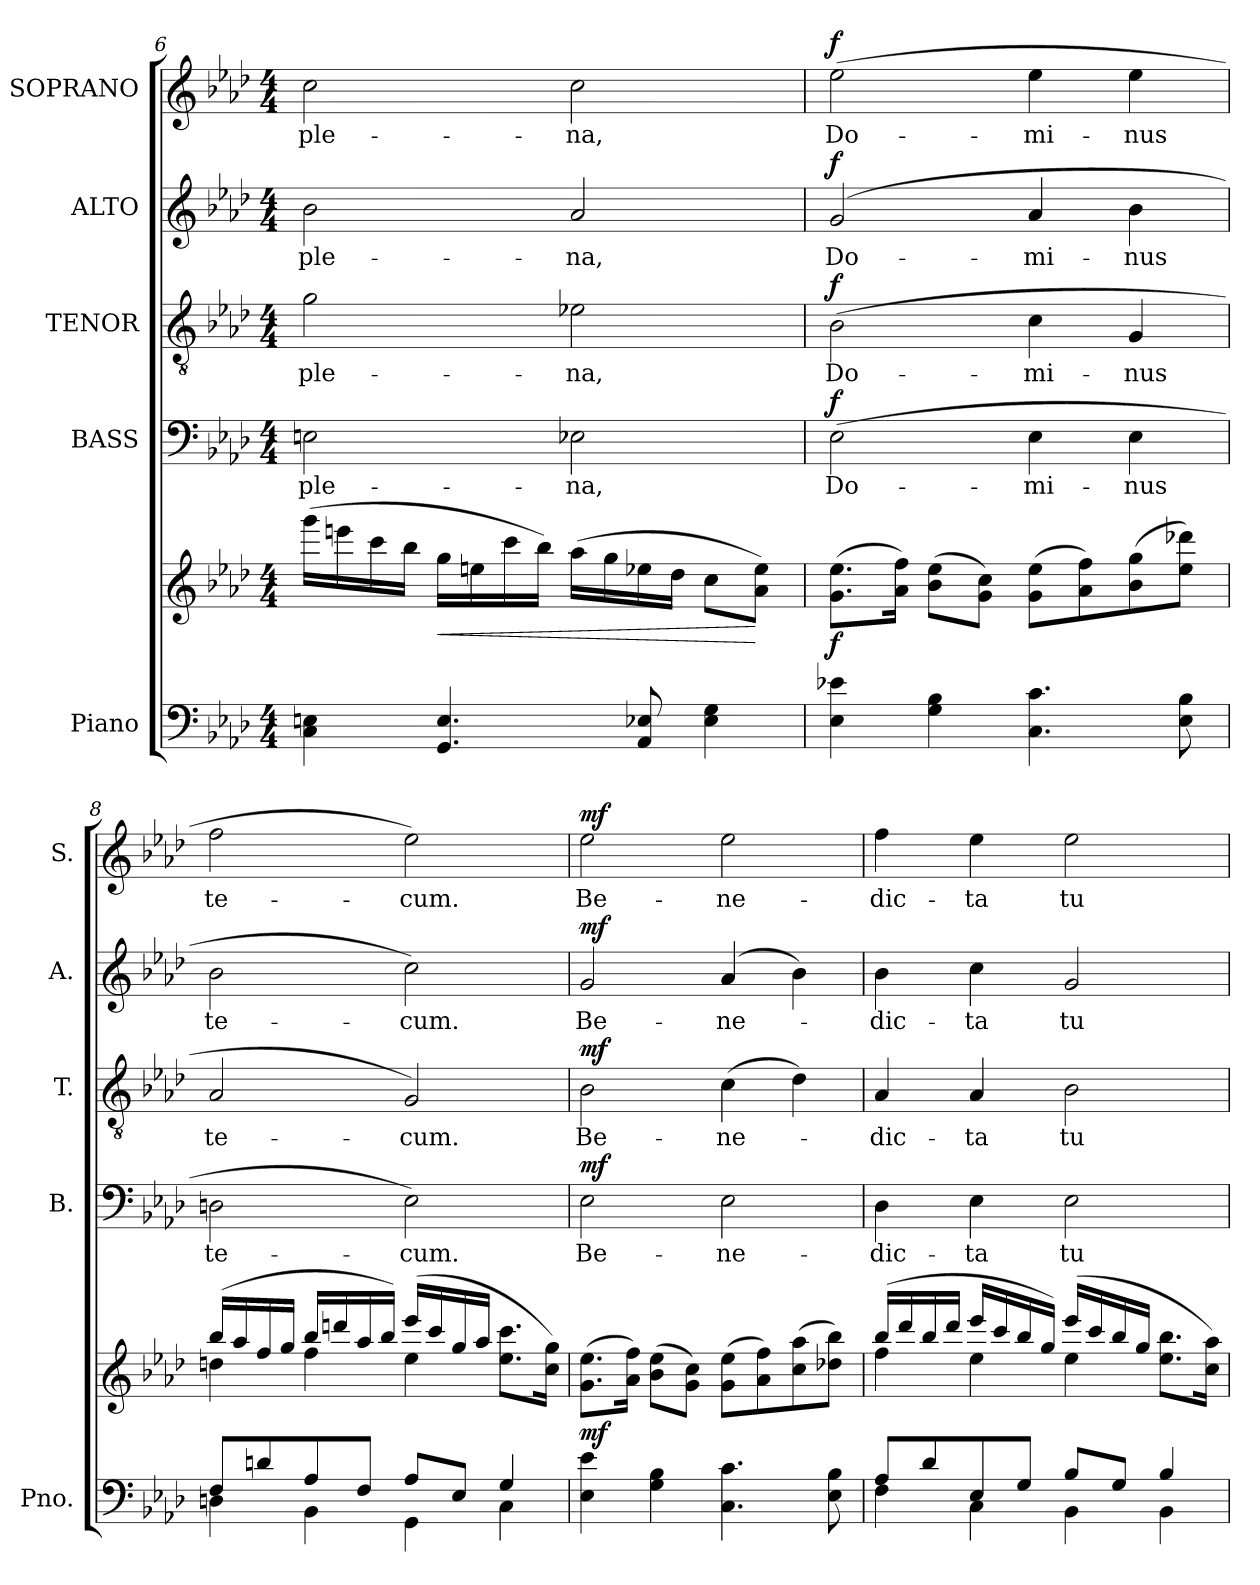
**kern	**kern	**dynam	**kern	**text	**dynam	**kern	**text	**dynam	**kern	**text	**dynam	**kern	**text	**dynam
*part5	*part5	*part5	*part4	*part4	*part4	*part3	*part3	*part3	*part2	*part2	*part2	*part1	*part1	*part1
*staff6	*staff5	*staff5/6	*staff4	*staff4	*staff4	*staff3	*staff3	*staff3	*staff2	*staff2	*staff2	*staff1	*staff1	*staff1
*I"Piano	*	*	*I"BASS	*	*	*I"TENOR	*	*	*I"ALTO	*	*	*I"SOPRANO	*	*
*I'Pno.	*	*	*I'B.	*	*	*I'T.	*	*	*I'A.	*	*	*I'S.	*	*
*clefF4	*clefG2	*	*clefF4	*	*	*clefGv2	*	*	*clefG2	*	*	*clefG2	*	*
*	*	*	*	*	*	*ITrd7c12	*	*	*	*	*	*	*	*
*k[b-e-a-d-]	*k[b-e-a-d-]	*	*k[b-e-a-d-]	*	*	*k[b-e-a-d-]	*	*	*k[b-e-a-d-]	*	*	*k[b-e-a-d-]	*	*
*f:	*f:	*	*f:	*	*	*f:	*	*	*f:	*	*	*f:	*	*
*M4/4	*M4/4	*	*M4/4	*	*	*M4/4	*	*	*M4/4	*	*	*M4/4	*	*
=6	=6	=6	=6	=6	=6	=6	=6	=6	=6	=6	=6	=6	=6	=6
!	!	!	!	!LO:LY:b:color=#000000	!	!	!	!	!	!	!	!	!	!
!	!	!	!	!	!	!	!LO:LY:b:color=#000000	!	!	!	!	!	!	!
!	!	!	!	!	!	!	!	!	!	!LO:LY:b:color=#000000	!	!	!	!
!	!	!	!	!	!	!	!	!	!	!	!	!	!LO:LY:b:color=#000000	!
4Ci\ 4Eni	(16gggi\LL	.	2Eni\	ple-	.	2Gi\	ple-	.	2b-i\	ple-	.	2cci\	ple-	.
.	16eeeni\	.	.	.	.	.	.	.	.	.	.	.	.	.
.	16ccci\	.	.	.	.	.	.	.	.	.	.	.	.	.
.	16bb-i\JJ	.	.	.	.	.	.	.	.	.	.	.	.	.
!	!	!LO:HP:b	!	!	!	!	!	!	!	!	!	!	!	!
4.GGi/ 4.Ei	16ggi\LL	<	.	.	.	.	.	.	.	.	.	.	.	.
.	16eeni\	.	.	.	.	.	.	.	.	.	.	.	.	.
.	16ccci\	.	.	.	.	.	.	.	.	.	.	.	.	.
.	16bb-i\JJ)	.	.	.	.	.	.	.	.	.	.	.	.	.
!	!	!	!	!LO:LY:b:color=#000000	!	!	!	!	!	!	!	!	!	!
!	!	!	!	!	!	!	!LO:LY:b:color=#000000	!	!	!	!	!	!	!
!	!	!	!	!	!	!	!	!	!	!LO:LY:b:color=#000000	!	!	!	!
!	!	!	!	!	!	!	!	!	!	!	!	!	!LO:LY:b:color=#000000	!
.	(16aa-i\LL	.	2E-Xi\	-na,	.	2E-Xi\	-na,	.	2a-i/	-na,	.	2cci\	-na,	.
.	16ggi\	.	.	.	.	.	.	.	.	.	.	.	.	.
8AA-i/ 8E-Xi	16ee-Xi\	.	.	.	.	.	.	.	.	.	.	.	.	.
.	16dd-i\JJ	.	.	.	.	.	.	.	.	.	.	.	.	.
4E-i\ 4Gi	8cci\L	.	.	.	.	.	.	.	.	.	.	.	.	.
.	8a-i\ 8ee-iJ)	[	.	.	.	.	.	.	.	.	.	.	.	.
=7	=7	=7	=7	=7	=7	=7	=7	=7	=7	=7	=7	=7	=7	=7
!	!	!	!	!LO:LY:b:color=#000000	!	!	!	!	!	!	!	!	!	!
!	!	!	!	!	!	!	!LO:LY:b:color=#000000	!	!	!	!	!	!	!
!	!	!	!	!	!	!	!	!	!	!LO:LY:b:color=#000000	!	!	!	!
!	!	!	!	!	!	!	!	!	!	!	!	!	!LO:LY:b:color=#000000	!
4E-i\ 4e-Xi	(8.gi\ 8.ee-iL	f	(2E-i\	Do-	f	(2BB-i\	Do-	f	(2gi/	Do-	f	(2ee-i\	Do-	f
.	16a-i\ 16ffiJk)	.	.	.	.	.	.	.	.	.	.	.	.	.
4Gi\ 4B-i	(8b-i\ 8ee-iL	.	.	.	.	.	.	.	.	.	.	.	.	.
.	8gi\ 8cciJ)	.	.	.	.	.	.	.	.	.	.	.	.	.
!	!	!	!	!LO:LY:b:color=#000000	!	!	!	!	!	!	!	!	!	!
!	!	!	!	!	!	!	!LO:LY:b:color=#000000	!	!	!	!	!	!	!
!	!	!	!	!	!	!	!	!	!	!LO:LY:b:color=#000000	!	!	!	!
!	!	!	!	!	!	!	!	!	!	!	!	!	!LO:LY:b:color=#000000	!
4.Ci\ 4.ci	(8gi\ 8ee-iL	.	4E-i\	-mi-	.	4Ci\	-mi-	.	4a-i/	-mi-	.	4ee-i\	-mi-	.
.	8a-i\ 8ffi)	.	.	.	.	.	.	.	.	.	.	.	.	.
!	!	!	!	!LO:LY:b:color=#000000	!	!	!	!	!	!	!	!	!	!
!	!	!	!	!	!	!	!LO:LY:b:color=#000000	!	!	!	!	!	!	!
!	!	!	!	!	!	!	!	!	!	!LO:LY:b:color=#000000	!	!	!	!
!	!	!	!	!	!	!	!	!	!	!	!	!	!LO:LY:b:color=#000000	!
.	(8b-i\ 8ggi	.	4E-i\	-nus	.	4GGi/	-nus	.	4b-i\	-nus	.	4ee-i\	-nus	.
8E-i\ 8B-i	8ee-i\ 8ddd-XiJ)	.	.	.	.	.	.	.	.	.	.	.	.	.
!!LO:PB:g=z
=8	=8	=8	=8	=8	=8	=8	=8	=8	=8	=8	=8	=8	=8	=8
*^	*^	*	*	*	*	*	*	*	*	*	*	*	*	*
!	!	!	!	!	!	!LO:LY:b:color=#000000	!	!	!	!	!	!	!	!	!	!
!	!	!	!	!	!	!	!	!	!LO:LY:b:color=#000000	!	!	!	!	!	!	!
!	!	!	!	!	!	!	!	!	!	!	!	!LO:LY:b:color=#000000	!	!	!	!
!	!	!	!	!	!	!	!	!	!	!	!	!	!	!	!LO:LY:b:color=#000000	!
8Fi/L	4Dni\	(16bb-i/LL	4ddni\	.	2Dni\	te-	.	2AA-i/	te-	.	2b-i\	te-	.	2ffi\	te-	.
.	.	16aa-i/	.	.	.	.	.	.	.	.	.	.	.	.	.	.
8dni/	.	16ffi/	.	.	.	.	.	.	.	.	.	.	.	.	.	.
.	.	16ggi/JJ	.	.	.	.	.	.	.	.	.	.	.	.	.	.
8A-i/	4BB-i\	16bb-i/LL	4ffi\	.	.	.	.	.	.	.	.	.	.	.	.	.
.	.	16dddni/	.	.	.	.	.	.	.	.	.	.	.	.	.	.
8Fi/J	.	16aa-i/	.	.	.	.	.	.	.	.	.	.	.	.	.	.
.	.	16bb-i/JJ)	.	.	.	.	.	.	.	.	.	.	.	.	.	.
!	!	!	!	!	!	!LO:LY:b:color=#000000	!	!	!	!	!	!	!	!	!	!
!	!	!	!	!	!	!	!	!	!LO:LY:b:color=#000000	!	!	!	!	!	!	!
!	!	!	!	!	!	!	!	!	!	!	!	!LO:LY:b:color=#000000	!	!	!	!
!	!	!	!	!	!	!	!	!	!	!	!	!	!	!	!LO:LY:b:color=#000000	!
8A-i/L	4GGi\	(16eee-i/LL	4ee-i\	.	2E-i\)	-cum.	.	2GGi/)	-cum.	.	2cci\)	-cum.	.	2ee-i\)	-cum.	.
.	.	16ccci/	.	.	.	.	.	.	.	.	.	.	.	.	.	.
8E-i/J	.	16ggi/	.	.	.	.	.	.	.	.	.	.	.	.	.	.
.	.	16aa-i/JJ	.	.	.	.	.	.	.	.	.	.	.	.	.	.
4Gi/	4Ci\	8.ee-i\ 8.ccciL	4ryy	.	.	.	.	.	.	.	.	.	.	.	.	.
.	.	16cci\ 16ggiJk)	.	.	.	.	.	.	.	.	.	.	.	.	.	.
*v	*v	*	*	*	*	*	*	*	*	*	*	*	*	*	*	*
*	*v	*v	*	*	*	*	*	*	*	*	*	*	*	*	*
=9	=9	=9	=9	=9	=9	=9	=9	=9	=9	=9	=9	=9	=9	=9
!	!	!	!	!LO:LY:b:color=#000000	!	!	!	!	!	!	!	!	!	!
!	!	!	!	!	!	!	!LO:LY:b:color=#000000	!	!	!	!	!	!	!
!	!	!	!	!	!	!	!	!	!	!LO:LY:b:color=#000000	!	!	!	!
!	!	!	!	!	!	!	!	!	!	!	!	!	!LO:LY:b:color=#000000	!
4E-i\ 4e-i	(8.gi\ 8.ee-iL	mf	2E-i\	Be-	mf	2BB-i\	Be-	mf	2gi/	Be-	mf	2ee-i\	Be-	mf
.	16a-i\ 16ffiJk)	.	.	.	.	.	.	.	.	.	.	.	.	.
4Gi\ 4B-i	(8b-i\ 8ee-iL	.	.	.	.	.	.	.	.	.	.	.	.	.
.	8gi\ 8cciJ)	.	.	.	.	.	.	.	.	.	.	.	.	.
!	!	!	!	!LO:LY:b:color=#000000	!	!	!	!	!	!	!	!	!	!
!	!	!	!	!	!	!	!LO:LY:b:color=#000000	!	!	!	!	!	!	!
!	!	!	!	!	!	!	!	!	!	!LO:LY:b:color=#000000	!	!	!	!
!	!	!	!	!	!	!	!	!	!	!	!	!	!LO:LY:b:color=#000000	!
4.Ci\ 4.ci	(8gi\ 8ee-iL	.	2E-i\	-ne-	.	(4Ci\	-ne-	.	(4a-i/	-ne-	.	2ee-i\	-ne-	.
.	8a-i\ 8ffi)	.	.	.	.	.	.	.	.	.	.	.	.	.
.	(8cci\ 8aa-i	.	.	.	.	4D-i\)	.	.	4b-i\)	.	.	.	.	.
8E-i\ 8B-i	8dd-Xi\ 8bb-iJ)	.	.	.	.	.	.	.	.	.	.	.	.	.
=10	=10	=10	=10	=10	=10	=10	=10	=10	=10	=10	=10	=10	=10	=10
*^	*^	*	*	*	*	*	*	*	*	*	*	*	*	*
!	!	!	!	!	!	!LO:LY:b:color=#000000	!	!	!	!	!	!	!	!	!	!
!	!	!	!	!	!	!	!	!	!LO:LY:b:color=#000000	!	!	!	!	!	!	!
!	!	!	!	!	!	!	!	!	!	!	!	!LO:LY:b:color=#000000	!	!	!	!
!	!	!	!	!	!	!	!	!	!	!	!	!	!	!	!LO:LY:b:color=#000000	!
8A-i/L	4Fi\	(16bb-i/LL	4ffi\	.	4D-i\	-dic-	.	4AA-i/	-dic-	.	4b-i\	-dic-	.	4ffi\	-dic-	.
.	.	16ddd-i/	.	.	.	.	.	.	.	.	.	.	.	.	.	.
8d-i/	.	16bb-i/	.	.	.	.	.	.	.	.	.	.	.	.	.	.
.	.	16ddd-i/JJ	.	.	.	.	.	.	.	.	.	.	.	.	.	.
!	!	!	!	!	!	!LO:LY:b:color=#000000	!	!	!	!	!	!	!	!	!	!
!	!	!	!	!	!	!	!	!	!LO:LY:b:color=#000000	!	!	!	!	!	!	!
!	!	!	!	!	!	!	!	!	!	!	!	!LO:LY:b:color=#000000	!	!	!	!
!	!	!	!	!	!	!	!	!	!	!	!	!	!	!	!LO:LY:b:color=#000000	!
8E-i/	4Ci\	16eee-i/LL	4ee-i\	.	4E-i\	-ta	.	4AA-i/	-ta	.	4cci\	-ta	.	4ee-i\	-ta	.
.	.	16ccci/	.	.	.	.	.	.	.	.	.	.	.	.	.	.
8Gi/J	.	16bb-i/	.	.	.	.	.	.	.	.	.	.	.	.	.	.
.	.	16ggi/JJ)	.	.	.	.	.	.	.	.	.	.	.	.	.	.
!	!	!	!	!	!	!LO:LY:b:color=#000000	!	!	!	!	!	!	!	!	!	!
!	!	!	!	!	!	!	!	!	!LO:LY:b:color=#000000	!	!	!	!	!	!	!
!	!	!	!	!	!	!	!	!	!	!	!	!LO:LY:b:color=#000000	!	!	!	!
!	!	!	!	!	!	!	!	!	!	!	!	!	!	!	!LO:LY:b:color=#000000	!
8B-i/L	4BB-i\	(16eee-i/LL	4ee-i\	.	2E-i\	tu	.	2BB-i\	tu	.	2gi/	tu	.	2ee-i\	tu	.
.	.	16ccci/	.	.	.	.	.	.	.	.	.	.	.	.	.	.
8Gi/J	.	16bb-i/	.	.	.	.	.	.	.	.	.	.	.	.	.	.
.	.	16ggi/JJ	.	.	.	.	.	.	.	.	.	.	.	.	.	.
4B-i/	4BB-i\	8.ee-i\ 8.bb-iL	4ryy	.	.	.	.	.	.	.	.	.	.	.	.	.
.	.	16cci\ 16aa-iJk)	.	.	.	.	.	.	.	.	.	.	.	.	.	.
*v	*v	*	*	*	*	*	*	*	*	*	*	*	*	*	*	*
*	*v	*v	*	*	*	*	*	*	*	*	*	*	*	*	*
=	=	=	=	=	=	=	=	=	=	=	=	=	=	=
*-	*-	*-	*-	*-	*-	*-	*-	*-	*-	*-	*-	*-	*-	*-
